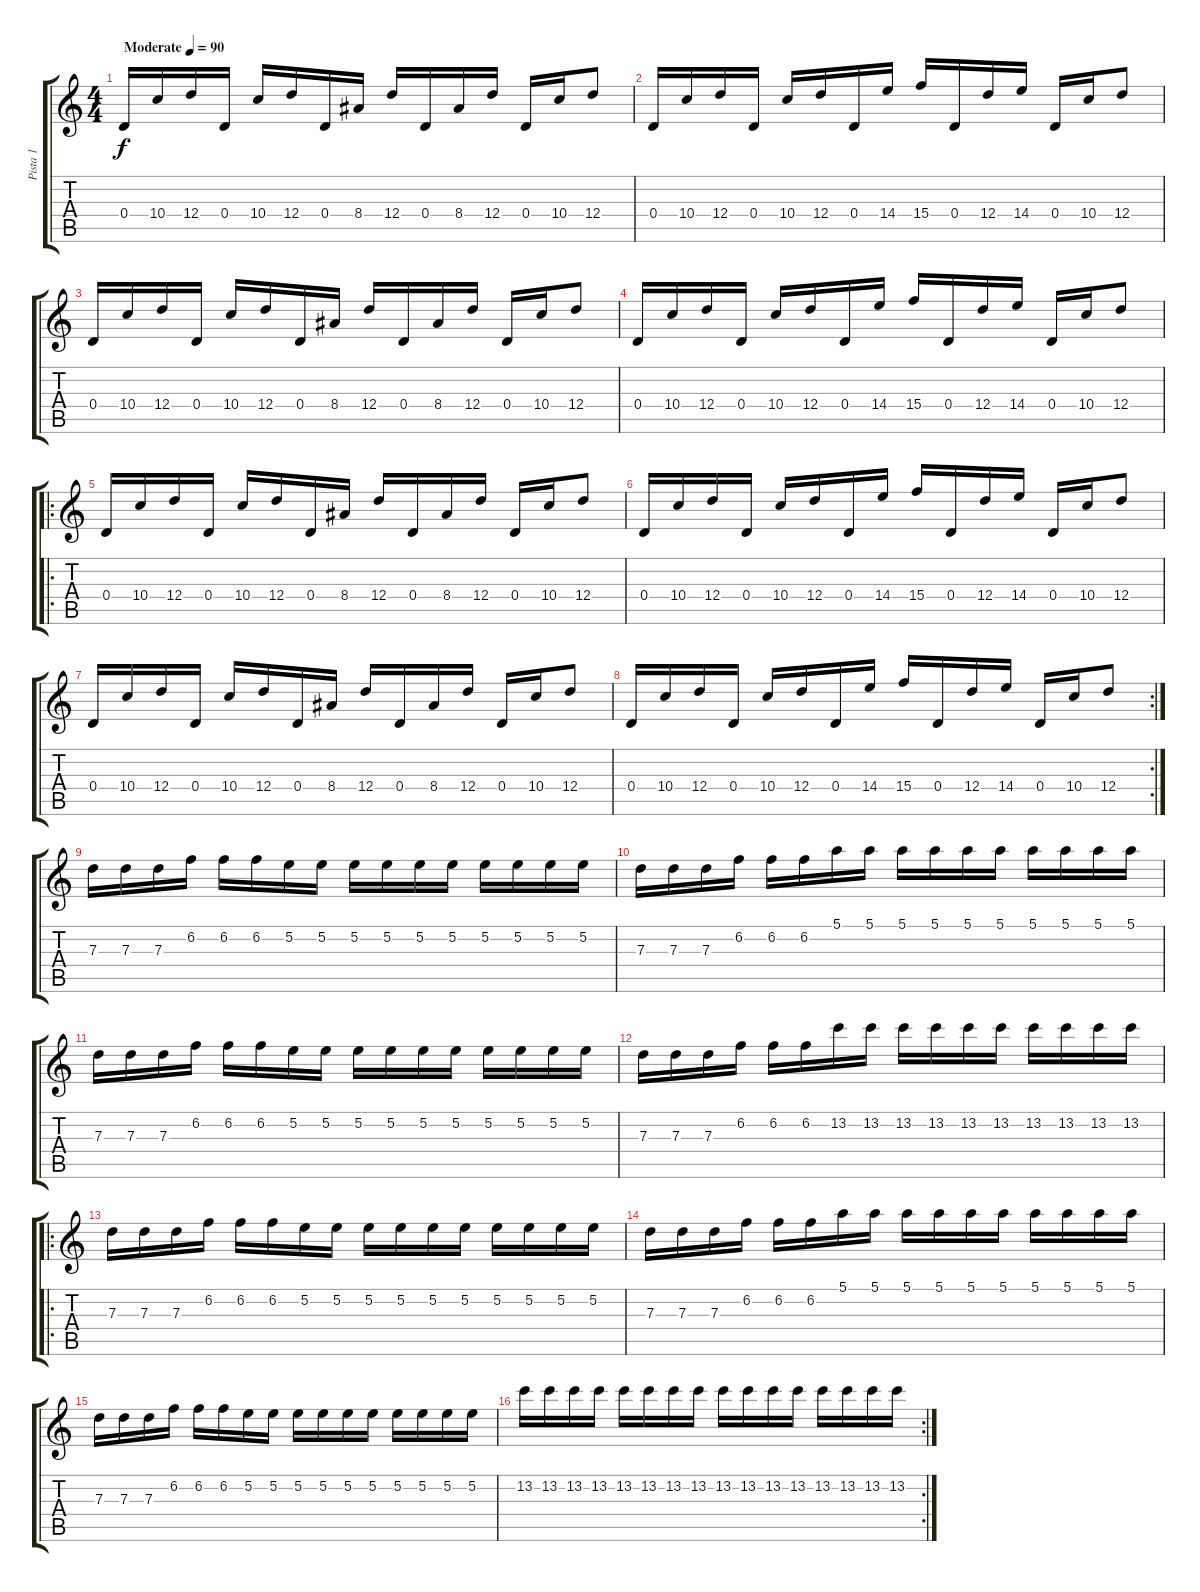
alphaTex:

\track ("Pista 1" "Pista 1") {instrument distortionguitar}
\staff {score tabs}
\tuning (E4 B3 G3 D3 A2 D2) {hide}
\ts (4 4)
\tempo (90 "Moderate")
\clef g2
\ks c
0.4.16{dy f instrument distortionguitar} 10.4.16 12.4.16 0.4.16 10.4.16 12.4.16 0.4.16 8.4.16 12.4.16 0.4.16 8.4.16 12.4.16 0.4.16 10.4.16 12.4.8 |
0.4.16 10.4.16 12.4.16 0.4.16 10.4.16 12.4.16 0.4.16 14.4.16 15.4.16 0.4.16 12.4.16 14.4.16 0.4.16 10.4.16 12.4.8 |
0.4.16 10.4.16 12.4.16 0.4.16 10.4.16 12.4.16 0.4.16 8.4.16 12.4.16 0.4.16 8.4.16 12.4.16 0.4.16 10.4.16 12.4.8 |
0.4.16 10.4.16 12.4.16 0.4.16 10.4.16 12.4.16 0.4.16 14.4.16 15.4.16 0.4.16 12.4.16 14.4.16 0.4.16 10.4.16 12.4.8 |
\ro
0.4.16 10.4.16 12.4.16 0.4.16 10.4.16 12.4.16 0.4.16 8.4.16 12.4.16 0.4.16 8.4.16 12.4.16 0.4.16 10.4.16 12.4.8 |
0.4.16 10.4.16 12.4.16 0.4.16 10.4.16 12.4.16 0.4.16 14.4.16 15.4.16 0.4.16 12.4.16 14.4.16 0.4.16 10.4.16 12.4.8 |
0.4.16 10.4.16 12.4.16 0.4.16 10.4.16 12.4.16 0.4.16 8.4.16 12.4.16 0.4.16 8.4.16 12.4.16 0.4.16 10.4.16 12.4.8 |
\rc 2
0.4.16 10.4.16 12.4.16 0.4.16 10.4.16 12.4.16 0.4.16 14.4.16 15.4.16 0.4.16 12.4.16 14.4.16 0.4.16 10.4.16 12.4.8 |
7.3.16 7.3.16 7.3.16 6.2.16 6.2.16 6.2.16 5.2.16 5.2.16 5.2.16 5.2.16 5.2.16 5.2.16 5.2.16 5.2.16 5.2.16 5.2.16 |
7.3.16 7.3.16 7.3.16 6.2.16 6.2.16 6.2.16 5.1.16 5.1.16 5.1.16 5.1.16 5.1.16 5.1.16 5.1.16 5.1.16 5.1.16 5.1.16 |
7.3.16 7.3.16 7.3.16 6.2.16 6.2.16 6.2.16 5.2.16 5.2.16 5.2.16 5.2.16 5.2.16 5.2.16 5.2.16 5.2.16 5.2.16 5.2.16 |
7.3.16 7.3.16 7.3.16 6.2.16 6.2.16 6.2.16 13.2.16 13.2.16 13.2.16 13.2.16 13.2.16 13.2.16 13.2.16 13.2.16 13.2.16 13.2.16 |
\ro
7.3.16 7.3.16 7.3.16 6.2.16 6.2.16 6.2.16 5.2.16 5.2.16 5.2.16 5.2.16 5.2.16 5.2.16 5.2.16 5.2.16 5.2.16 5.2.16 |
7.3.16 7.3.16 7.3.16 6.2.16 6.2.16 6.2.16 5.1.16 5.1.16 5.1.16 5.1.16 5.1.16 5.1.16 5.1.16 5.1.16 5.1.16 5.1.16 |
7.3.16 7.3.16 7.3.16 6.2.16 6.2.16 6.2.16 5.2.16 5.2.16 5.2.16 5.2.16 5.2.16 5.2.16 5.2.16 5.2.16 5.2.16 5.2.16 |
\rc 2
13.2.16 13.2.16 13.2.16 13.2.16 13.2.16 13.2.16 13.2.16 13.2.16 13.2.16 13.2.16 13.2.16 13.2.16 13.2.16 13.2.16 13.2.16 13.2.16
